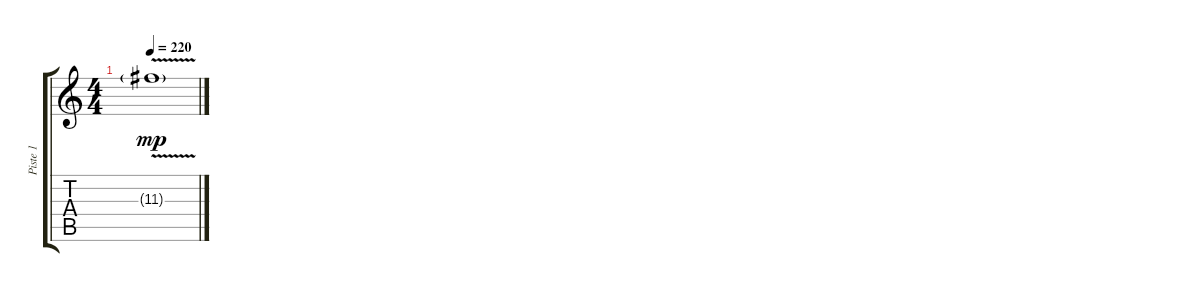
\track ("Piste 1" "Piste 1") {instrument distortionguitar}
\staff {score tabs}
\tuning (E4 B3 G3 D3 A2 E2) {hide}
\ts (4 4)
\tempo 220
\clef g2
\ks c
11.3{v g}.1{dy mp}
